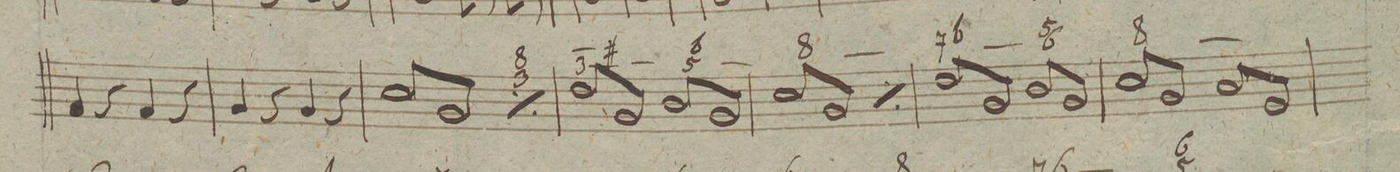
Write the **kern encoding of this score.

**kern	**fba	**dynam
*I"Organo	*	*
*clefF4	*	*
*k[f#c#g#d#]	*	*
*met(c|)	*	*
*M2/2	*	*
4AA/	.	.
4r	.	.
4AA/	.	.
4r	.	.
=25	=25	=25
4BB/	.	.
4r	.	.
4BB/	.	.
4r	.	.
=26	=26	=26
*tremolo	*	*
8E/L	.	.
8BB/	.	.
8E/	.	.
8BB/J	.	.
*rep	*	*
8E/L	8_ 3	.
8BB/	.	.
8E/	.	.
8BB/J	.	.
*Xrep	*	*
=27	=27	=27
8F#/L	_ 3_	.
8BB/	.	.
8F#/	#	.
8BB/J	.	.
8D#/L	6 5_	.
8BB/	.	.
8D#/	.	.
8BB/J	.	.
=28	=28	=28
8E/L	8_	.
8BB/	.	.
8E/	.	.
8BB/J	.	.
*rep	*	*
8E/L	.	.
8BB/	.	.
8E/	.	.
8BB/J	.	.
*Xrep	*	*
=29	=29	=29
8F#/L	7	.
8BB/	6_	.
8F#/	.	.
8BB/J	.	.
8D#/L	5 6	.
8BB/	.	.
8D#/	.	.
8BB/J	.	.
=30	=30	=30
8E/L	8_	.
8BB/	.	.
8E/	.	.
8BB/J	.	.
8C#/L	.	.
8GG#/	.	.
8C#/	.	.
8GG#/J	.	.
=31	=31	=31
*-	*-	*-
